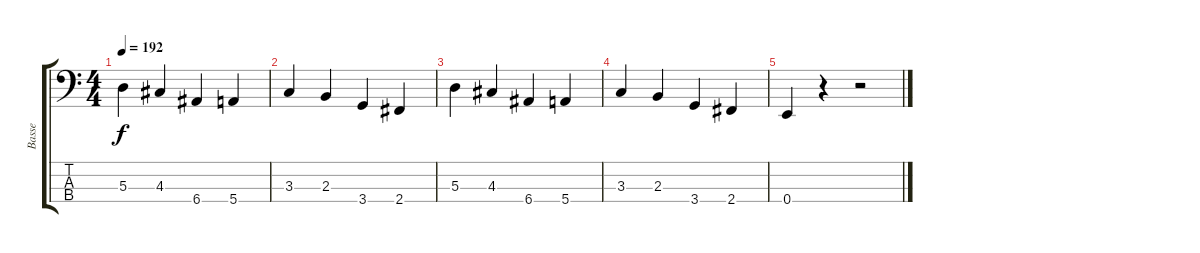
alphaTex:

\track ("Basse" "Basse") {instrument electricbasspick}
\staff {score tabs}
\tuning (G2 D2 A1 E1) {hide}
\ts (4 4)
\tempo 192
\clef f4
\ks c
5.3.4{dy f} 4.3.4 6.4.4 5.4.4 |
3.3.4 2.3.4 3.4.4 2.4.4 |
5.3.4 4.3.4 6.4.4 5.4.4 |
3.3.4 2.3.4 3.4.4 2.4.4 |
0.4.4 r.4 r.2
